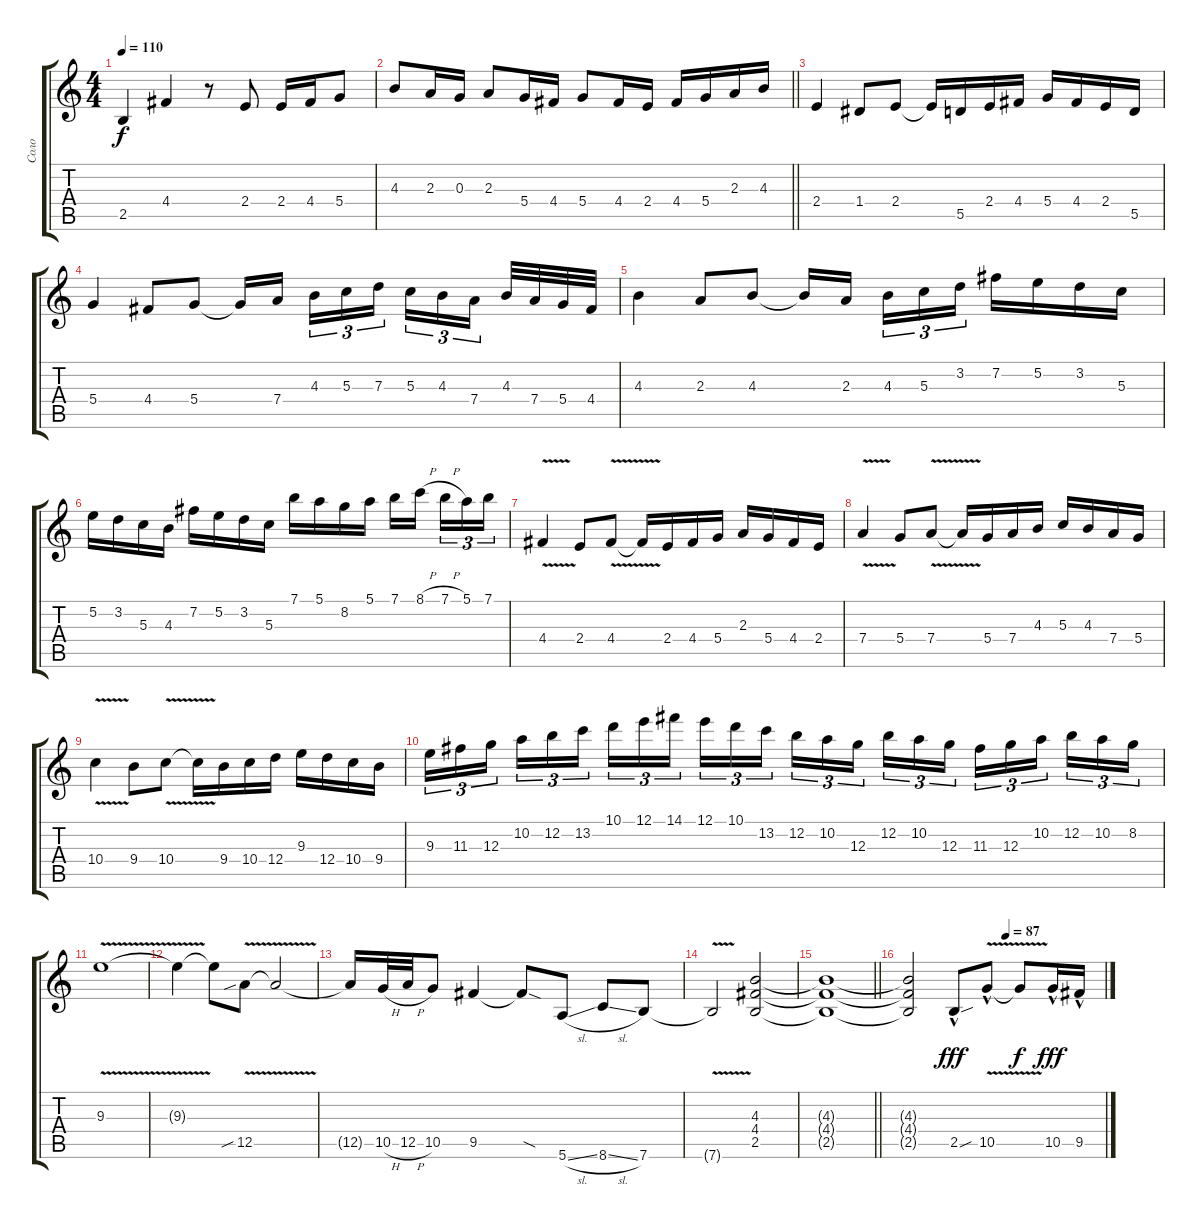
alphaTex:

\track ("Соло" "Соло") {instrument distortionguitar}
\staff {score tabs}
\tuning (E4 B3 G3 D3 A2 E2) {hide}
\ts (4 4)
\tempo 110
\clef g2
\ks c
2.5.4{dy f} 4.4.4 r.8 2.4.8 2.4.16 4.4.16 5.4.8 |
\barLineRight lightlight
4.3.8 2.3.16 0.3.16 2.3.8 5.4.16 4.4.16 5.4.8 4.4.16 2.4.16 4.4.16 5.4.16 2.3.16 4.3.16 |
2.4.4 1.4.8 2.4.8 2.4{t}.16 5.5.16 2.4.16 4.4.16 5.4.16 4.4.16 2.4.16 5.5.16 |
5.4.4 4.4.8 5.4.8 5.4{t}.16 7.4.16{beam splitsecondary} 4.3.16{tu (3 2)} 5.3.16{tu (3 2)} 7.3.16{tu (3 2)} 5.3.16{tu (3 2)} 4.3.16{tu (3 2)} 7.4.16{tu (3 2) beam splitsecondary} 4.3.32 7.4.32 5.4.32 4.4.32 |
4.3.4 2.3.8 4.3.8 4.3{t}.16 2.3.16{beam splitsecondary} 4.3.16{tu (3 2)} 5.3.16{tu (3 2)} 3.2.16{tu (3 2)} 7.2.16 5.2.16 3.2.16 5.3.16 |
5.2.16 3.2.16 5.3.16 4.3.16 7.2.16 5.2.16 3.2.16 5.3.16 7.1.16 5.1.16 8.2.16 5.1.16 7.1.16 8.1{h}.16{beam splitsecondary} 7.1{h}.16{tu (3 2)} 5.1.16{tu (3 2)} 7.1.16{tu (3 2)} |
4.4{v}.4 2.4.8 4.4{v}.8 4.4{t}.16 2.4.16 4.4.16 5.4.16 2.3.16 5.4.16 4.4.16 2.4.16 |
7.4{v}.4 5.4.8 7.4{v}.8 7.4{t}.16 5.4.16 7.4.16 4.3.16 5.3.16 4.3.16 7.4.16 5.4.16 |
10.4{v}.4 9.4.8 10.4{v}.8 10.4{t}.16 9.4.16 10.4.16 12.4.16 9.3.16 12.4.16 10.4.16 9.4.16 |
9.3.16{tu (3 2)} 11.3.16{tu (3 2)} 12.3.16{tu (3 2) beam splitsecondary} 10.2.16{tu (3 2)} 12.2.16{tu (3 2)} 13.2.16{tu (3 2)} 10.1.16{tu (3 2)} 12.1.16{tu (3 2)} 14.1.16{tu (3 2) beam splitsecondary} 12.1.16{tu (3 2)} 10.1.16{tu (3 2)} 13.2.16{tu (3 2)} 12.2.16{tu (3 2)} 10.2.16{tu (3 2)} 12.3.16{tu (3 2) beam splitsecondary} 12.2.16{tu (3 2)} 10.2.16{tu (3 2)} 12.3.16{tu (3 2)} 11.3.16{tu (3 2)} 12.3.16{tu (3 2)} 10.2.16{tu (3 2) beam splitsecondary} 12.2.16{tu (3 2)} 10.2.16{tu (3 2)} 8.2.16{tu (3 2)} |
9.3{v}.1 |
9.3{t}.4 9.3{t}.8 12.5{v sib}.8 12.5{t}.2 |
12.5{t}.16 10.5{h}.32 12.5{h}.32 10.5.8 9.5.4 9.5{sod t}.8 5.6{sl}.8 8.6{sl}.8 7.6.8 |
7.6{v t}.2 (4.3 4.4 2.5).2 |
\barLineRight lightlight
(4.3{t} 4.4{t} 2.5{t}).1 |
\tempo (87 0.5)
(4.3{t} 4.4{t} 2.5{t}).2 2.5{sou hac}.8{dy fff instrument electricguitarclean} 10.5{v hac}.8 10.5{t}.8{dy f} 10.5{hac}.16{dy fff} 9.5{hac}.16
